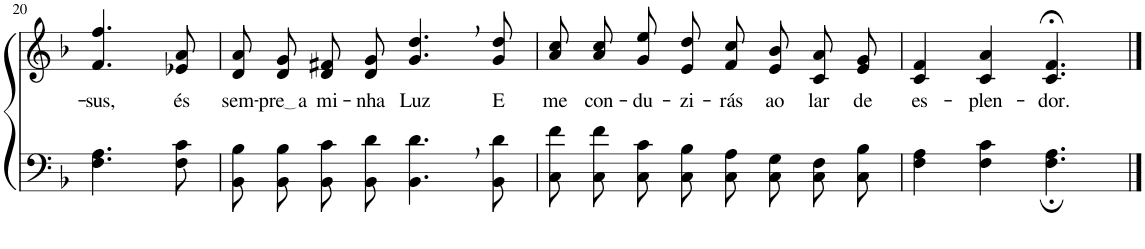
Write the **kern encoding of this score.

**kern	**kern	**text
*part2	*part1	*part1
*staff2	*staff1	*staff1
*I"Parte III e IV	*I"Parte I e II	*
!!LO:PB:g=z
*clefF4	*clefG2	*
*Trd1c2	*Trd1c2	*
*k[b-]	*k[b-]	*
*M4/4	*M4/4	*
=20	=20	=20
!	!	!LO:LY:b
4.F\ 4.A\	4.f/ 4.ff/	sus,
!	!	!LO:LY:b
8F\ 8c\	8e-X/ 8a/	és
=21	=21	=21
!	!	!LO:LY:b
8BB-\ 8B-\L	8d/ 8a/L	sem-
!	!	!LO:LY:b
8BB-\ 8B-\J	8d/ 8g/J	pre a
!	!	!LO:LY:b
8BB-\ 8c\L	8d/ 8f#X/L	mi-
!	!	!LO:LY:b
8BB-\ 8d\J	8d/ 8g/J	-nha
!	!	!LO:LY:b
4.BB-\, 4.d\,	4.g/, 4.dd/,	Luz
!	!	!LO:LY:b
8BB-\ 8d\	8g/ 8dd/	E
=22	=22	=22
!	!	!LO:LY:b
8C\ 8f\L	8a\ 8cc\L	me
!	!	!LO:LY:b
8C\ 8f\J	8a\ 8cc\J	con-
!	!	!LO:LY:b
8C\ 8c\L	8g\ 8ee\L	-du-
!	!	!LO:LY:b
8C\ 8B-\J	8e\ 8dd\J	-zi-
!	!	!LO:LY:b
8C\ 8A\L	8f/ 8cc/L	-rás
!	!	!LO:LY:b
8C\ 8G\J	8e/ 8b-/J	ao
!	!	!LO:LY:b
8C\ 8F\L	8c/ 8a/L	lar
!	!	!LO:LY:b
8C\ 8B-\J	8e/ 8g/J	de
=23	=23	=23
!	!	!LO:LY:b
4F\ 4A\	4c/ 4f/	es-
!	!	!LO:LY:b
4F\ 4c\	4c/ 4a/	-plen-
!	!	!LO:LY:b
4.F\; 4.A\;	4.c/;< 4.f/;<	-dor.
==	==	==
*-	*-	*-
